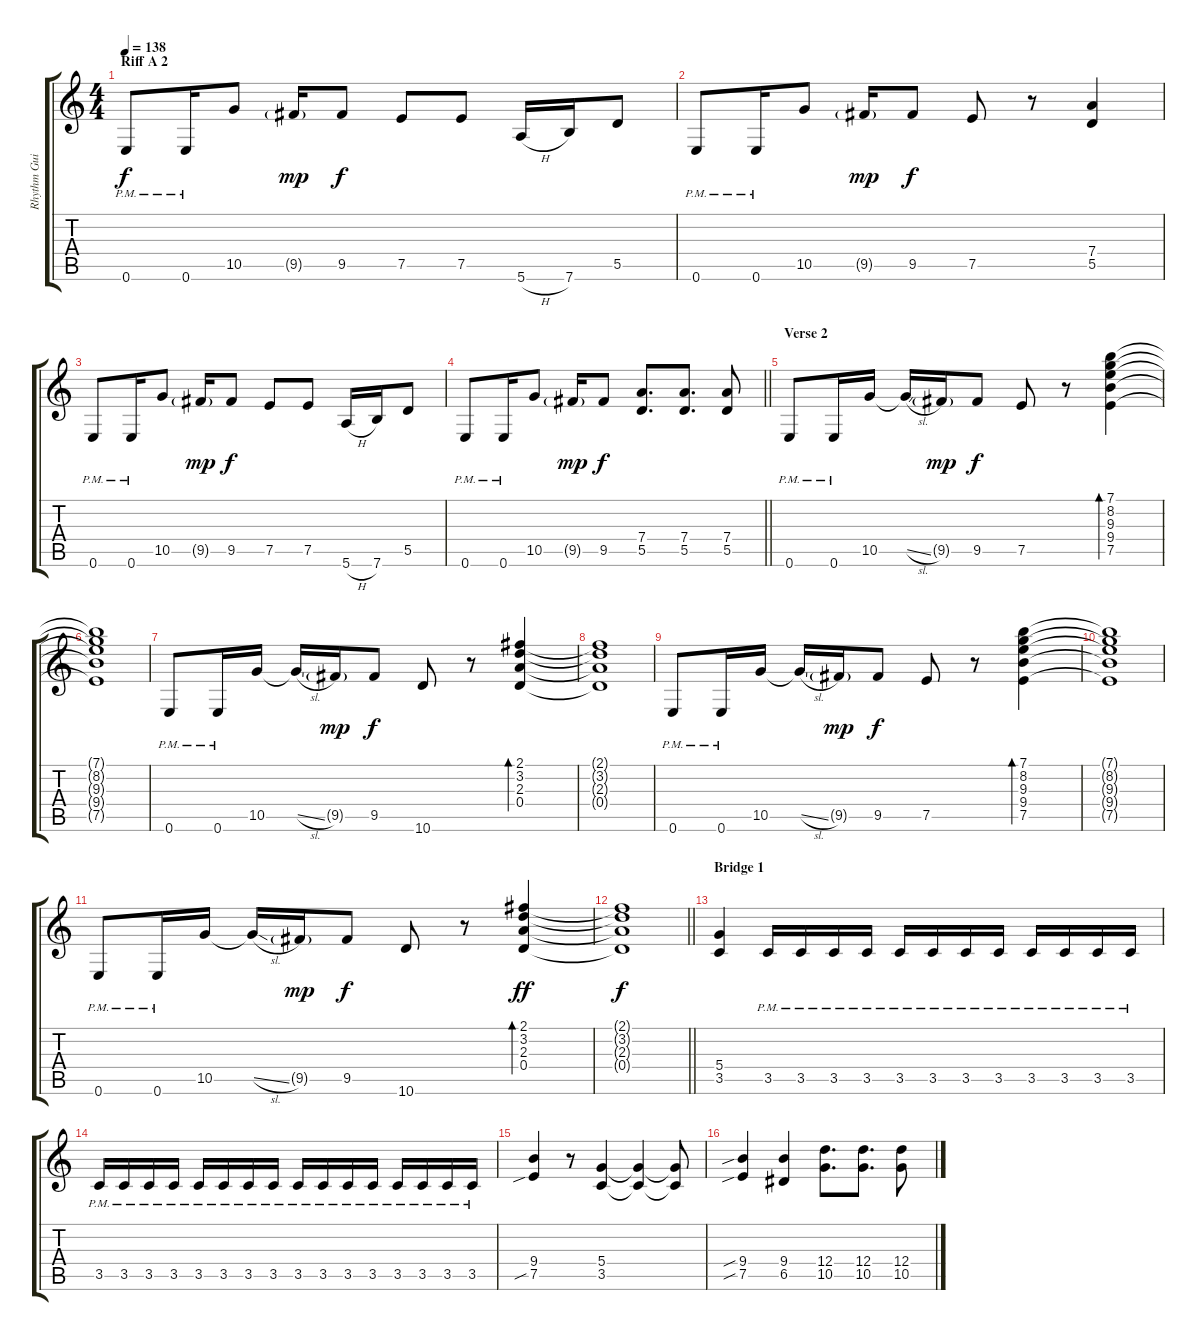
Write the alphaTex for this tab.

\track ("Rhythm Guitar R" "Rhythm Gui") {instrument distortionguitar}
\staff {score tabs}
\tuning (E4 B3 G3 D3 A2 E2) {hide}
\ts (4 4)
\section ("" "Riff A 2")
\tempo 138
\clef g2
\ks c
0.6{pm}.8{dy f} 0.6{pm}.16 10.5.8 9.5{g}.16{dy mp} 9.5.8{dy f} 7.5.8 7.5.8 5.6{h}.16 7.6.16 5.5.8 |
0.6{pm}.8 0.6{pm}.16 10.5.8 9.5{g}.16{dy mp} 9.5.8{dy f} 7.5.8 r.8 (7.4 5.5).4 |
0.6{pm}.8 0.6{pm}.16 10.5.8 9.5{g}.16{dy mp} 9.5.8{dy f} 7.5.8 7.5.8 5.6{h}.16 7.6.16 5.5.8 |
\barLineRight lightlight
0.6{pm}.8 0.6{pm}.16 10.5.8 9.5{g}.16{dy mp} 9.5.8{dy f} (7.4 5.5).8{d} (7.4 5.5).8{d} (7.4 5.5).8 |
\section ("" "Verse 2")
0.6{pm}.8 0.6{pm}.16 10.5.16 10.5{sl t}.16 9.5{g}.16{dy mp} 9.5.8{dy f} 7.5.8 r.8 (7.1 8.2 9.3 9.4 7.5).4{bd 60} |
(7.1{t} 8.2{t} 9.3{t} 9.4{t} 7.5{t}).1 |
0.6{pm}.8 0.6{pm}.16 10.5.16 10.5{sl t}.16 9.5{g}.16{dy mp} 9.5.8{dy f} 10.6.8 r.8 (2.1 3.2 2.3 0.4).4{bd 60} |
(2.1{t} 3.2{t} 2.3{t} 0.4{t}).1 |
0.6{pm}.8 0.6{pm}.16 10.5.16 10.5{sl t}.16 9.5{g}.16{dy mp} 9.5.8{dy f} 7.5.8 r.8 (7.1 8.2 9.3 9.4 7.5).4{bd 60} |
(7.1{t} 8.2{t} 9.3{t} 9.4{t} 7.5{t}).1 |
0.6{pm}.8 0.6{pm}.16 10.5.16 10.5{sl t}.16 9.5{g}.16{dy mp} 9.5.8{dy f} 10.6.8 r.8 (2.1 3.2 2.3 0.4).4{bd 60 dy ff} |
\barLineRight lightlight
(2.1{t} 3.2{t} 2.3{t} 0.4{t}).1{dy f} |
\section ("" "Bridge 1")
(5.4 3.5).4 3.5{pm}.16 3.5{pm}.16 3.5{pm}.16 3.5{pm}.16 3.5{pm}.16 3.5{pm}.16 3.5{pm}.16 3.5{pm}.16 3.5{pm}.16 3.5{pm}.16 3.5{pm}.16 3.5{pm}.16 |
3.5{pm}.16 3.5{pm}.16 3.5{pm}.16 3.5{pm}.16 3.5{pm}.16 3.5{pm}.16 3.5{pm}.16 3.5{pm}.16 3.5{pm}.16 3.5{pm}.16 3.5{pm}.16 3.5{pm}.16 3.5{pm}.16 3.5{pm}.16 3.5{pm}.16 3.5{pm}.16 |
(9.4 7.5{sib}).4 r.8 (5.4 3.5).4 (5.4{t} 3.5{t}).4 (5.4{t} 3.5{t}).8 |
(9.4{sib} 7.5{sib}).4 (9.4 6.5).4 (12.4 10.5).8{d} (12.4 10.5).8{d} (12.4 10.5).8
